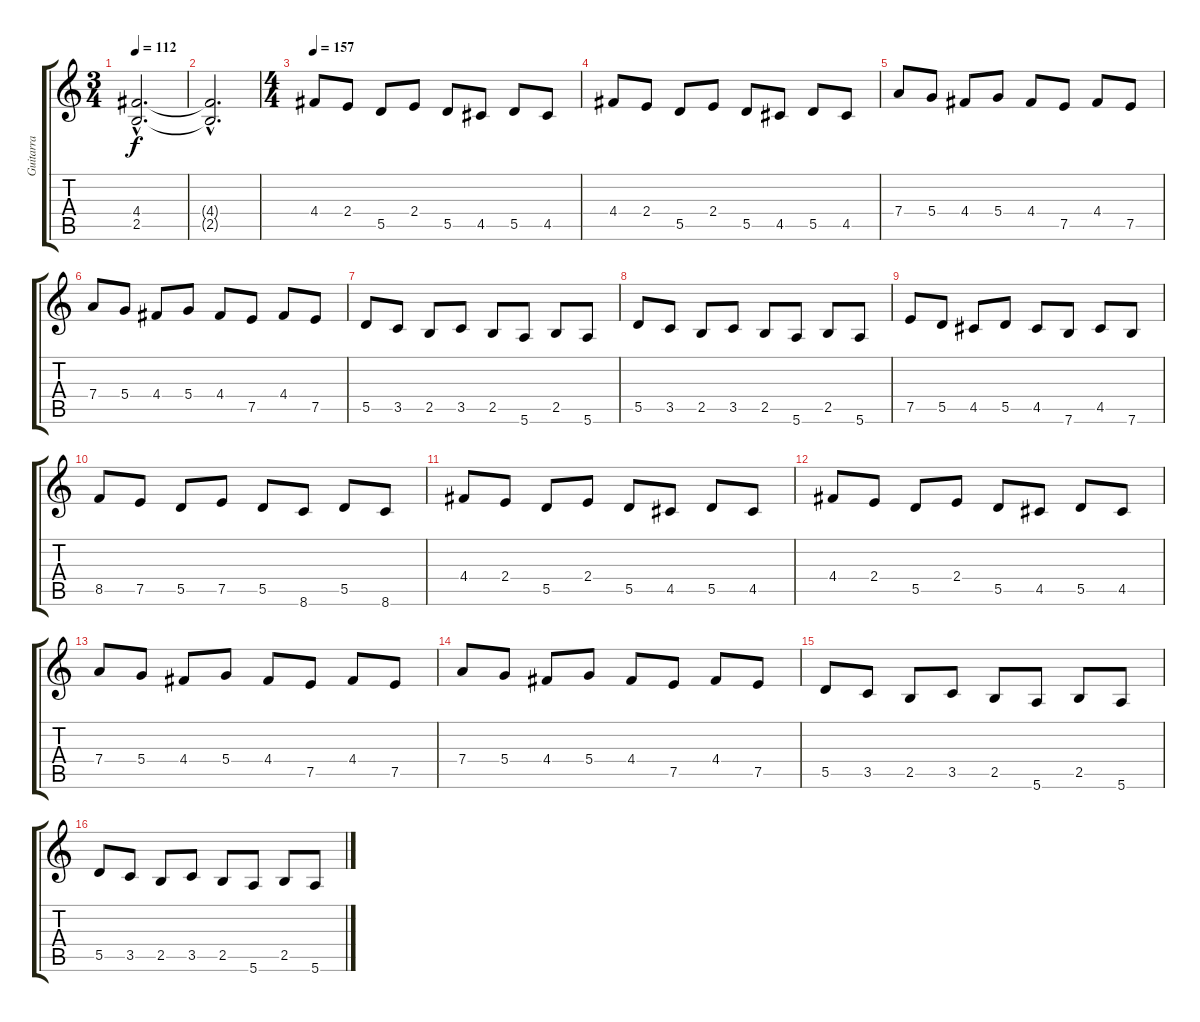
\track ("Guitarra" "Guitarra") {instrument distortionguitar}
\staff {score tabs}
\tuning (E4 B3 G3 D3 A2 E2) {hide}
\ts (3 4)
\tempo 112
\clef g2
\ks c
(4.4{hac} 2.5{hac}).2{d dy f} |
(4.4{hac t} 2.5{hac t}).2{d} |
\ts (4 4)
\tempo 157
4.4.8 2.4.8 5.5.8 2.4.8 5.5.8 4.5.8 5.5.8 4.5.8 |
4.4.8 2.4.8 5.5.8 2.4.8 5.5.8 4.5.8 5.5.8 4.5.8 |
7.4.8 5.4.8 4.4.8 5.4.8 4.4.8 7.5.8 4.4.8 7.5.8 |
7.4.8 5.4.8 4.4.8 5.4.8 4.4.8 7.5.8 4.4.8 7.5.8 |
5.5.8 3.5.8 2.5.8 3.5.8 2.5.8 5.6.8 2.5.8 5.6.8 |
5.5.8 3.5.8 2.5.8 3.5.8 2.5.8 5.6.8 2.5.8 5.6.8 |
7.5.8 5.5.8 4.5.8 5.5.8 4.5.8 7.6.8 4.5.8 7.6.8 |
8.5.8 7.5.8 5.5.8 7.5.8 5.5.8 8.6.8 5.5.8 8.6.8 |
4.4.8 2.4.8 5.5.8 2.4.8 5.5.8 4.5.8 5.5.8 4.5.8 |
4.4.8 2.4.8 5.5.8 2.4.8 5.5.8 4.5.8 5.5.8 4.5.8 |
7.4.8 5.4.8 4.4.8 5.4.8 4.4.8 7.5.8 4.4.8 7.5.8 |
7.4.8 5.4.8 4.4.8 5.4.8 4.4.8 7.5.8 4.4.8 7.5.8 |
5.5.8 3.5.8 2.5.8 3.5.8 2.5.8 5.6.8 2.5.8 5.6.8 |
5.5.8 3.5.8 2.5.8 3.5.8 2.5.8 5.6.8 2.5.8 5.6.8
